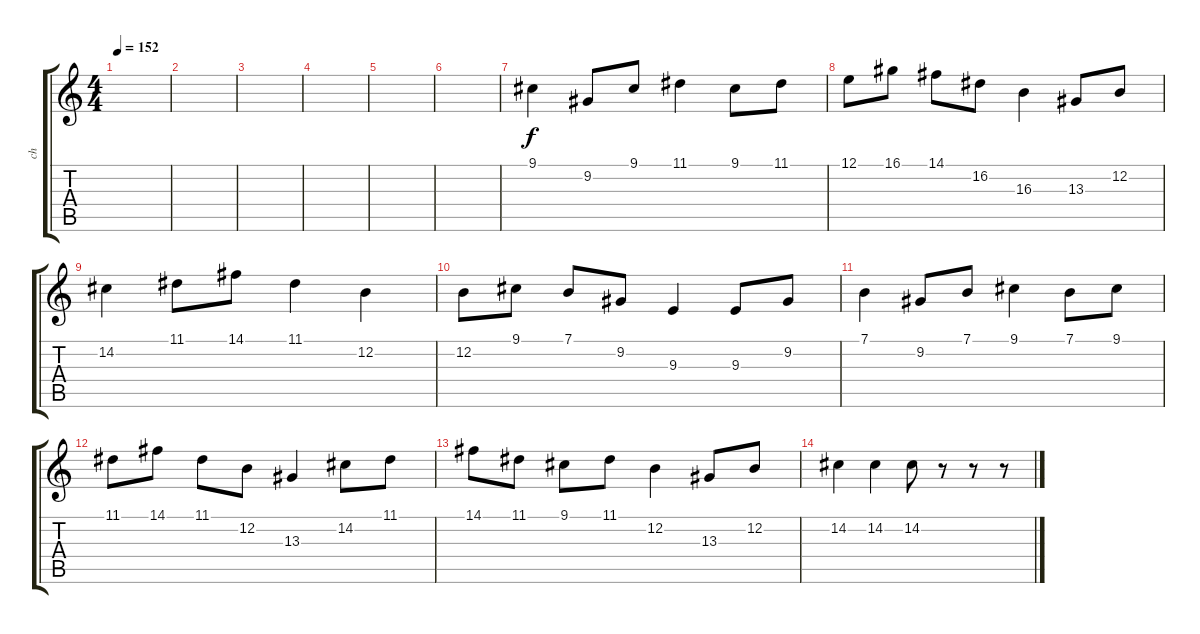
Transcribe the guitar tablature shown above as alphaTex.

\track ("ch" "ch") {instrument lead1square}
\staff {score tabs}
\tuning (E4 B3 G3 D3 A2 E2) {hide}
\ts (4 4)
\tempo 152
\clef g2
\ks c
|
|
|
|
|
|
9.1.4 9.2.8 9.1.8 11.1.4 9.1.8 11.1.8 |
12.1.8 16.1.8 14.1.8 16.2.8 16.3.4 13.3.8 12.2.8 |
14.2.4 11.1.8 14.1.8 11.1.4 12.2.4 |
12.2.8 9.1.8 7.1.8 9.2.8 9.3.4 9.3.8 9.2.8 |
7.1.4 9.2.8 7.1.8 9.1.4 7.1.8 9.1.8 |
11.1.8 14.1.8 11.1.8 12.2.8 13.3.4 14.2.8 11.1.8 |
14.1.8 11.1.8 9.1.8 11.1.8 12.2.4 13.3.8 12.2.8 |
14.2.4 14.2.4 14.2.8 r.8 r.8 r.8
